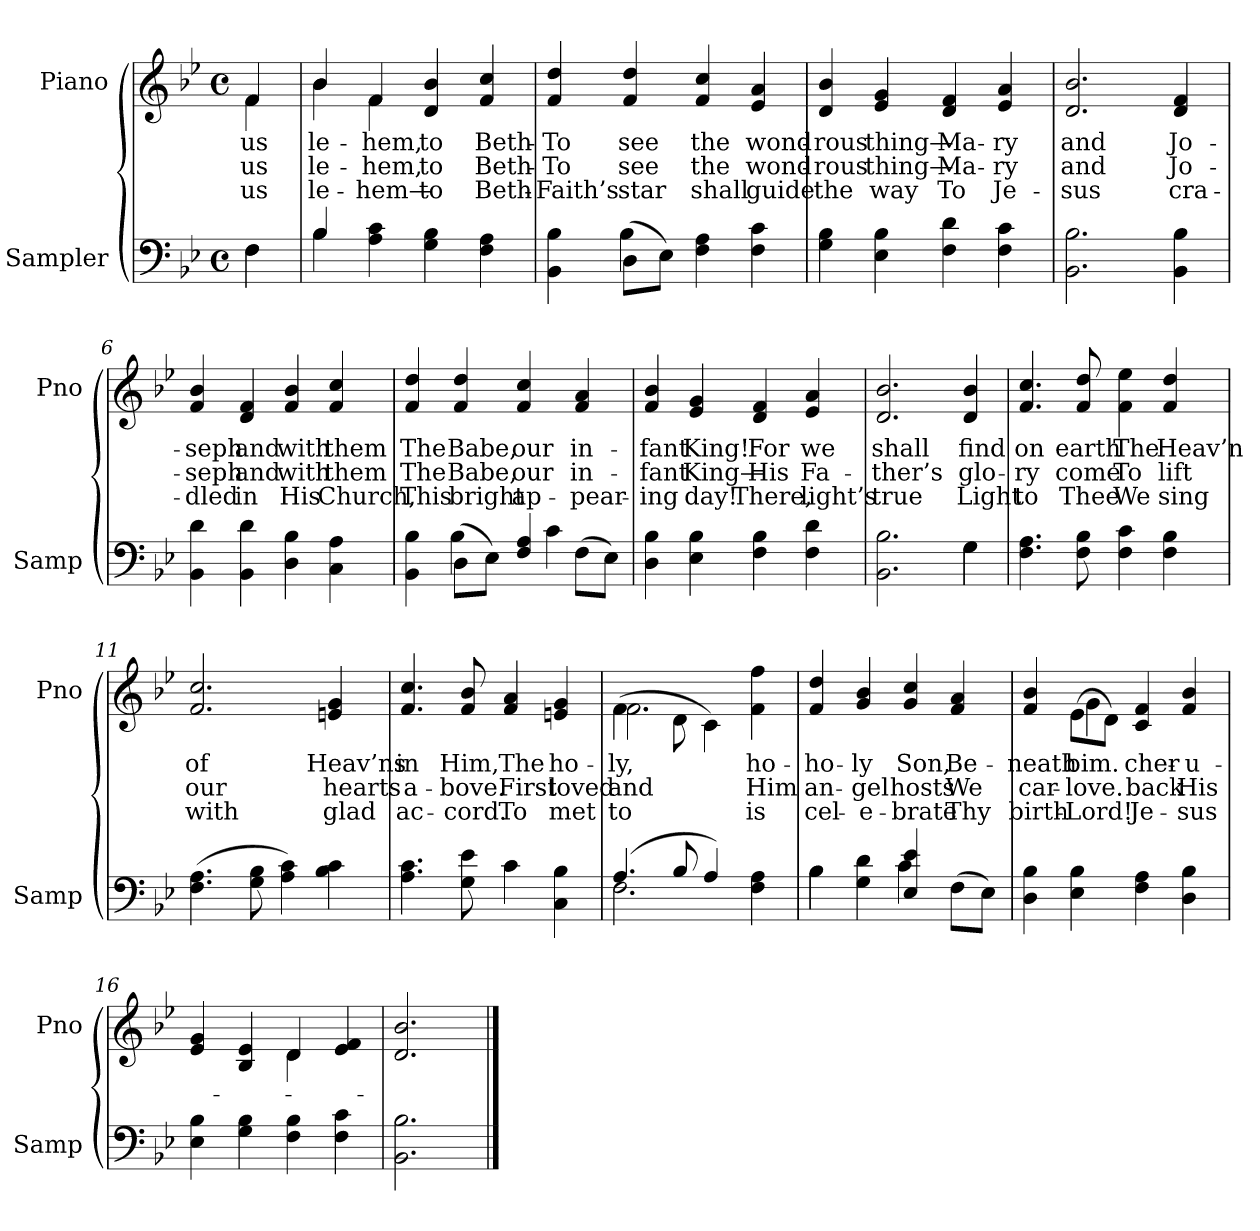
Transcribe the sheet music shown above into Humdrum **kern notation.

**kern	**kern	**text	**text	**text
*part2	*part1	*part1	*part1	*part1
*staff2	*staff1	*staff1	*staff1	*staff1
*I"Sampler	*I"Piano	*	*	*
*I'Samp	*I'Pno	*	*	*
*clefF4	*clefG2	*	*	*
*k[b-e-]	*k[b-e-]	*	*	*
*B-:	*B-:	*	*	*
*M4/4	*M4/4	*	*	*
*met(c)	*met(c)	*	*	*
=1	=1	=1	=1	=1
*^	*^	*	*	*
4F\	4F	4f/	4f	us	us	us
=2	=2	=2	=2	=2	=2	=2
4B-/	4B-	4b-/	4b-	-le-	-le-	-le-
4A 4c	2.ryy	4f/	4f	-hem,	-hem,	-hem—
4G 4B-	.	4d 4b-	2ryy	to	to	to
4F 4A	.	4f 4cc	.	Beth-	Beth-	Beth-
*	*	*v	*v	*	*	*
=3	=3	=3	=3	=3	=3
4BB- 4B-	4ryy	4f 4dd	To	To	Faith’s
(8D\L	4B-	4f 4dd	see	see	star
8E-\J)	.	.	.	.	.
4F 4A	2ryy	4f 4cc	the	the	shall
4F 4c	.	4e- 4a	wond-	wond-	guide
*v	*v	*	*	*	*
=4	=4	=4	=4	=4
4G 4B-	4d 4b-	-rous	-rous	the
4E- 4B-	4e- 4g	thing—	thing—	way
4F 4d	4d 4f	Ma-	Ma-	To
4F 4c	4e- 4a	-ry	-ry	Je-
=5	=5	=5	=5	=5
2.BB- 2.B-	2.d 2.b-	and	and	-sus
4BB- 4B-	4d 4f	Jo-	Jo-	cra-
=6	=6	=6	=6	=6
4BB- 4d	4f 4b-	-seph	-seph	-dled
4BB- 4d	4d 4f	and	and	in
4D 4B-	4f 4b-	with	with	His
4C 4A	4f 4cc	them	them	Church,
=7	=7	=7	=7	=7
*^	*	*	*	*
4BB- 4B-	4ryy	4f 4dd	The	The	This
(8D\L	4B-	4f 4dd	Babe,	Babe,	bright
8E-\J)	.	.	.	.	.
4F 4A	8ryy	4f 4cc	our	our	ap-
.	4c	.	.	.	.
(8F\L	.	4f 4a	in-	in-	-pear-
8E-\J)	8ryy	.	.	.	.
*v	*v	*	*	*	*
=8	=8	=8	=8	=8
4D 4B-	4f 4b-	-fant	-fant	-ing
4E- 4B-	4e- 4g	King!	King—	day!
4F 4B-	4d 4f	For	His	There,
4F 4d	4e- 4a	we	Fa-	light’s
=9	=9	=9	=9	=9
*^	*	*	*	*
2.BB- 2.B-	2.ryy	2.d 2.b-	shall	-ther’s	true
4G\	4G	4d 4b-	find	glo-	Light
*v	*v	*	*	*	*
=10	=10	=10	=10	=10
4.F 4.A	4.f 4.cc	on	-ry	to
8F 8B-	8f 8dd	earth	come	Thee
4F 4c	4f 4ee-	The	To	We
4F 4B-	4f 4dd	Heav’n	lift	sing
=11	=11	=11	=11	=11
(4.F 4.A	2.f 2.cc	of	our	with
8G 8B-	.	.	.	.
4A 4c)	.	.	.	.
4B- 4c	4en 4g	Heav’ns	hearts	glad
=12	=12	=12	=12	=12
*^	*	*	*	*
4.A 4.c	2ryy	4.f 4.cc	in	a-	ac-
8G 8e-	.	8f 8b-	Him,	-bove.	-cord.
4c\	4c	4f 4a	The	First	To
4C 4B-	4ryy	4en 4g	ho-	loved	met
=13	=13	=13	=13	=13	=13
*	*	*^	*	*	*
(4.A/	2.F	(4.f\	2.f	-ly,	and	to
8B-/	.	8d\	.	.	.	.
4A/)	.	4c\)	.	.	.	.
4F 4A	4ryy	4f 4ff	4ryy	ho-	Him	is
*	*	*v	*v	*	*	*
=14	=14	=14	=14	=14	=14
4B-\	4B-	4f 4dd	ho-	an-	cel-
4G 4d	4ryy	4g 4b-	-ly	-gel	-e-
4E- 4e-	4c	4g 4cc	Son,	hosts	-brate
(8F\L	4ryy	4f 4a	Be-	We	Thy
8E-\J)	.	.	.	.	.
*v	*v	*	*	*	*
=15	=15	=15	=15	=15
*	*^	*	*	*
4D 4B-	4f 4b-	4ryy	-neath	car-	birth-
4E- 4B-	(8e-\L	4g	-bim.	love.	Lord!
.	8d\J)	.	.	.	.
4F 4A	4c 4f	2ryy	cher-	back	Je-
4D 4B-	4f 4b-	.	-u-	His	-sus
=16	=16	=16	=16	=16	=16
4E- 4B-	4e- 4g	2ryy	.	.	.
4G 4B-	4B- 4e-	.	.	.	.
4F 4B-	4d/	4d	.	.	.
4F 4c	4e- 4f	4ryy	.	.	.
*	*v	*v	*	*	*
=17	=17	=17	=17	=17
2.BB- 2.B-	2.d 2.b-	.	.	.
==	==	==	==	==
*-	*-	*-	*-	*-
